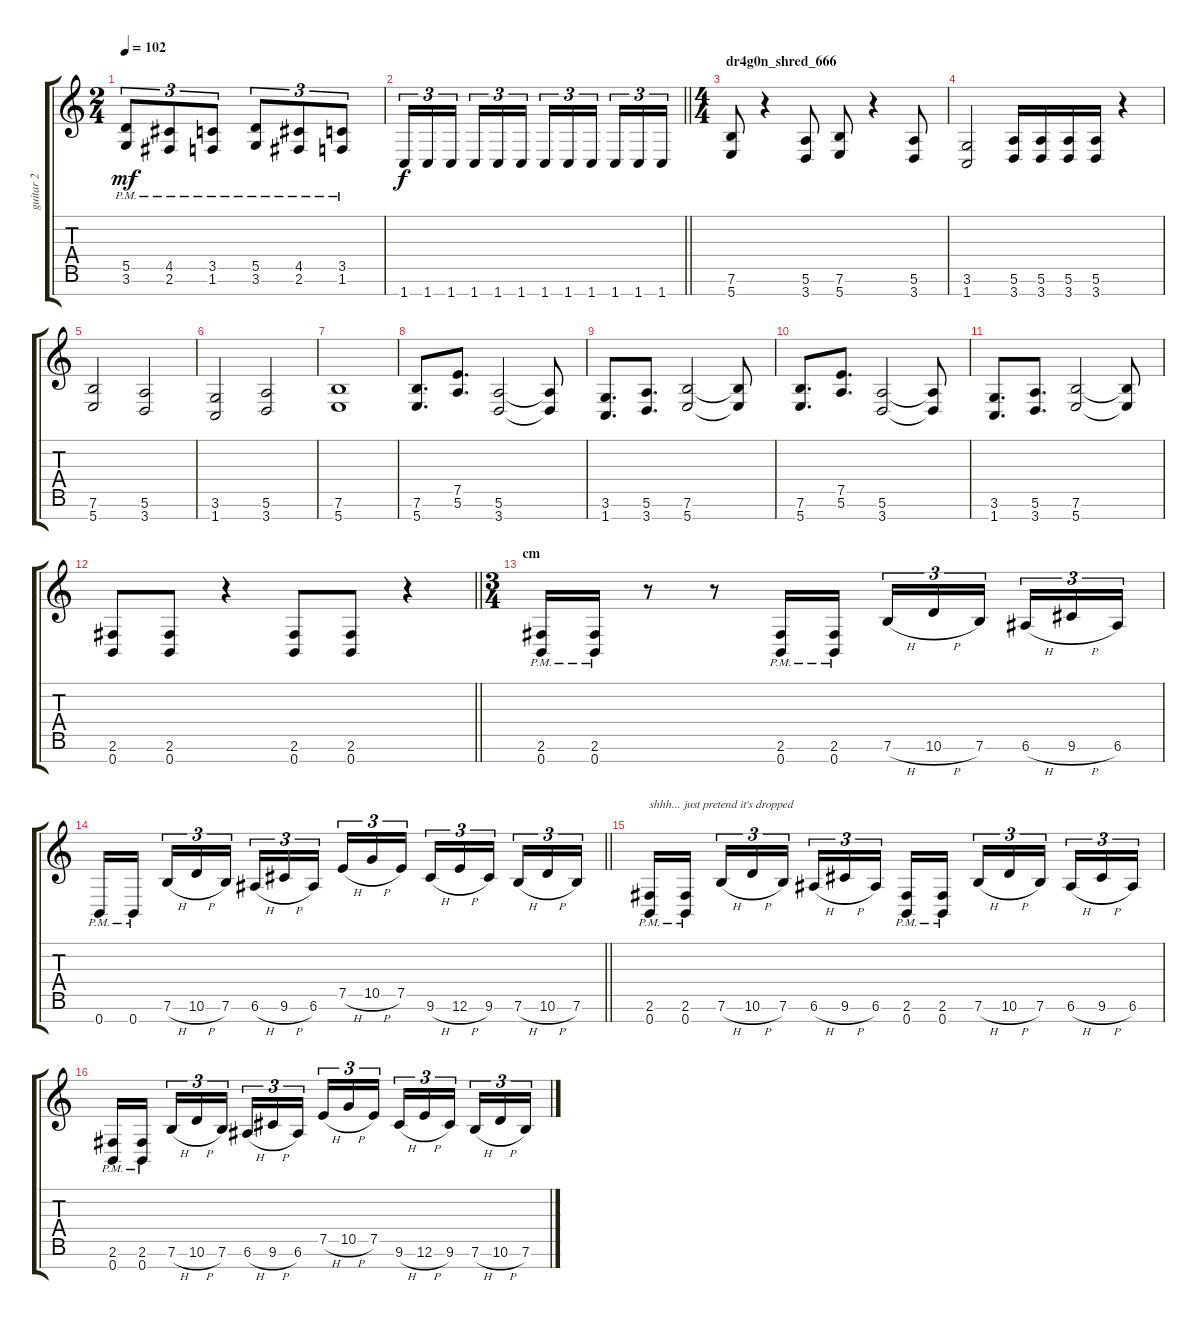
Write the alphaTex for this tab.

\track ("guitar 2" "guitar 2") {instrument acousticguitarsteel}
\staff {score tabs}
\tuning (E4 B3 G3 D3 A2 E2 B1) {hide}
\ts (2 4)
\tempo 102
\clef g2
\ks c
(5.5{pm} 3.6{pm}).8{tu (3 2) dy mf} (4.5{pm} 2.6{pm}).8{tu (3 2)} (3.5{pm} 1.6{pm}).8{tu (3 2)} (5.5{pm} 3.6{pm}).8{tu (3 2)} (4.5{pm} 2.6{pm}).8{tu (3 2)} (3.5{pm} 1.6{pm}).8{tu (3 2)} |
\barLineRight lightlight
1.7.16{tu (3 2) dy f} 1.7.16{tu (3 2)} 1.7.16{tu (3 2) beam splitsecondary} 1.7.16{tu (3 2)} 1.7.16{tu (3 2)} 1.7.16{tu (3 2)} 1.7.16{tu (3 2)} 1.7.16{tu (3 2)} 1.7.16{tu (3 2) beam splitsecondary} 1.7.16{tu (3 2)} 1.7.16{tu (3 2)} 1.7.16{tu (3 2)} |
\ts (4 4)
\section ("" "dr4g0n_shred_666")
(7.6 5.7).8 r.4 (5.6 3.7).8 (7.6 5.7).8 r.4 (5.6 3.7).8 |
(3.6 1.7).2 (5.6 3.7).16 (5.6 3.7).16 (5.6 3.7).16 (5.6 3.7).16 r.4 |
(7.6 5.7).2 (5.6 3.7).2 |
(3.6 1.7).2 (5.6 3.7).2 |
(7.6 5.7).1 |
(7.6 5.7).8{d} (7.5 5.6).8{d} (5.6 3.7).2 (5.6{t} 3.7{t}).8 |
(3.6 1.7).8{d} (5.6 3.7).8{d} (7.6 5.7).2 (7.6{t} 5.7{t}).8 |
(7.6 5.7).8{d} (7.5 5.6).8{d} (5.6 3.7).2 (5.6{t} 3.7{t}).8 |
(3.6 1.7).8{d} (5.6 3.7).8{d} (7.6 5.7).2 (7.6{t} 5.7{t}).8 |
\barLineRight lightlight
(2.6 0.7).8 (2.6 0.7).8 r.4 (2.6 0.7).8 (2.6 0.7).8 r.4 |
\ts (3 4)
\section ("" "cm")
(2.6{pm} 0.7{pm}).16{volume 12 balance 16 instrument distortionguitar} (2.6{pm} 0.7{pm}).16 r.8 r.8 (2.6{pm} 0.7{pm}).16 (2.6{pm} 0.7{pm}).16 7.6{h}.16{tu (3 2)} 10.6{h}.16{tu (3 2)} 7.6.16{tu (3 2) beam splitsecondary} 6.6{h}.16{tu (3 2)} 9.6{h}.16{tu (3 2)} 6.6.16{tu (3 2)} |
\barLineRight lightlight
0.7{pm}.16 0.7{pm}.16{beam splitsecondary} 7.6{h}.16{tu (3 2)} 10.6{h}.16{tu (3 2)} 7.6.16{tu (3 2)} 6.6{h}.16{tu (3 2)} 9.6{h}.16{tu (3 2)} 6.6.16{tu (3 2) beam splitsecondary} 7.5{h}.16{tu (3 2)} 10.5{h}.16{tu (3 2)} 7.5.16{tu (3 2)} 9.6{h}.16{tu (3 2)} 12.6{h}.16{tu (3 2)} 9.6.16{tu (3 2) beam splitsecondary} 7.6{h}.16{tu (3 2)} 10.6{h}.16{tu (3 2)} 7.6.16{tu (3 2)} |
(2.6{pm} 0.7{pm}).16{txt "shhh... just pretend it's dropped"} (2.6{pm} 0.7{pm}).16{beam splitsecondary} 7.6{h}.16{tu (3 2)} 10.6{h}.16{tu (3 2)} 7.6.16{tu (3 2)} 6.6{h}.16{tu (3 2)} 9.6{h}.16{tu (3 2)} 6.6.16{tu (3 2) beam splitsecondary} (2.6{pm} 0.7{pm}).16 (2.6{pm} 0.7{pm}).16 7.6{h}.16{tu (3 2)} 10.6{h}.16{tu (3 2)} 7.6.16{tu (3 2) beam splitsecondary} 6.6{h}.16{tu (3 2)} 9.6{h}.16{tu (3 2)} 6.6.16{tu (3 2)} |
(2.6{pm} 0.7{pm}).16 (2.6{pm} 0.7{pm}).16{beam splitsecondary} 7.6{h}.16{tu (3 2)} 10.6{h}.16{tu (3 2)} 7.6.16{tu (3 2)} 6.6{h}.16{tu (3 2)} 9.6{h}.16{tu (3 2)} 6.6.16{tu (3 2) beam splitsecondary} 7.5{h}.16{tu (3 2)} 10.5{h}.16{tu (3 2)} 7.5.16{tu (3 2)} 9.6{h}.16{tu (3 2)} 12.6{h}.16{tu (3 2)} 9.6.16{tu (3 2) beam splitsecondary} 7.6{h}.16{tu (3 2)} 10.6{h}.16{tu (3 2)} 7.6.16{tu (3 2)}
